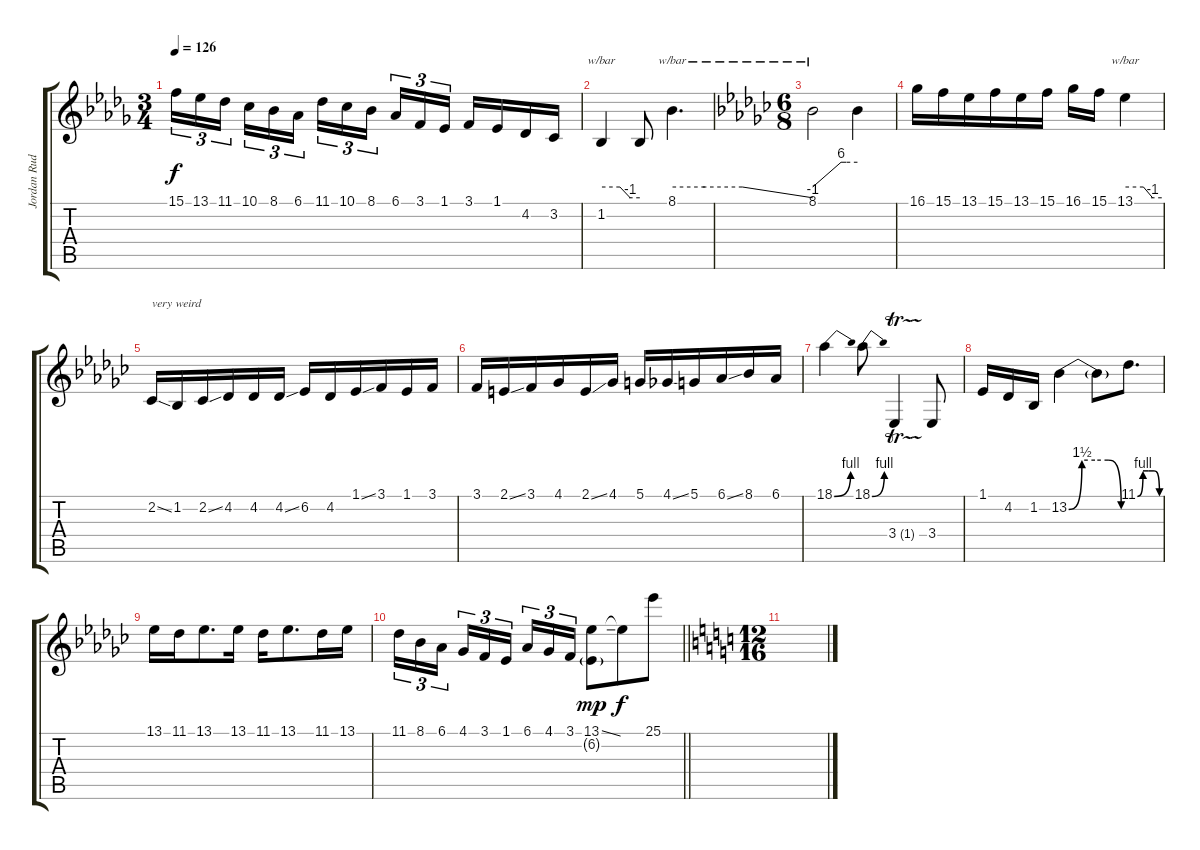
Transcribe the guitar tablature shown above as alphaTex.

\track ("Jordan Rudess" "Jordan Rud") {instrument lead2sawtooth}
\staff {score tabs}
\tuning (D4 A3 F3 C3 G2 C2) {hide}
\ts (3 4)
\tempo 126
\clef g2
\ks bbminor
15.1.16{tu (3 2) dy f} 13.1.16{tu (3 2)} 11.1.16{tu (3 2) beam splitsecondary} 10.1.16{tu (3 2)} 8.1.16{tu (3 2)} 6.1.16{tu (3 2)} 11.1.16{tu (3 2)} 10.1.16{tu (3 2)} 8.1.16{tu (3 2) beam splitsecondary} 6.1.16{tu (3 2)} 3.1.16{tu (3 2)} 1.1.16{tu (3 2)} 3.1.16 1.1.16 4.2.16 3.2.16 |
1.2.4{tbe (custom default 0 0 29 0 45 -4 60 -4)} 1.2{t}.8 8.1.4{d tbe (custom default 0 0 14 0 30 0 60 -4)} |
\ts (6 8)
\ks ebminor
8.1.2{tbe (custom default 0 0 38 24 45 24 60 24)} 8.1{t}.4 |
16.1.16 15.1.16 13.1.16 15.1.16 13.1.16 15.1.16 16.1.16 15.1.16 13.1.4{tbe (custom default 0 0 30 0 45 -4 60 -4)} |
2.2{ss}.16{txt "very weird"} 1.2.16 2.2{ss}.16 4.2.16 4.2.16 4.2{ss}.16 6.2.16 4.2.16 1.1{ss}.16 3.1.16 1.1.16 3.1.16 |
3.1.16 2.1{ss}.16 3.1.16 4.1.16 2.1{ss}.16 4.1.16 5.1.16 4.1{ss}.16 5.1.16 6.1{ss}.16 8.1.16 6.1.16 |
18.1{be (bend 0 0 60 4)}.4 18.1{be (bend 0 0 60 4)}.8 3.4{tr (1 32)}.4 3.4.8 |
1.1.16 4.2.16 1.2.16 13.2{be (custom 0 0 15 6 30 6 45 6 60 0)}.4 13.2{t}.8 11.1{be (custom 0 0 15 4 30 4 45 4 60 0)}.8{d} |
13.1.16 11.1.16 13.1.8{d} 13.1.16 11.1.16 13.1.8{d} 11.1.16 13.1.16 |
\barLineRight lightlight
11.1.16{tu (3 2)} 8.1.16{tu (3 2)} 6.1.16{tu (3 2) beam splitsecondary} 4.1.16{tu (3 2)} 3.1.16{tu (3 2)} 1.1.16{tu (3 2) beam splitsecondary} 6.1.16{tu (3 2)} 4.1.16{tu (3 2)} 3.1.16{tu (3 2)} (13.1{ss} 6.2{g}).8{dy mp} 13.1{t}.8{dy f} 25.1.8 |
\ts (12 16)
\ks c
